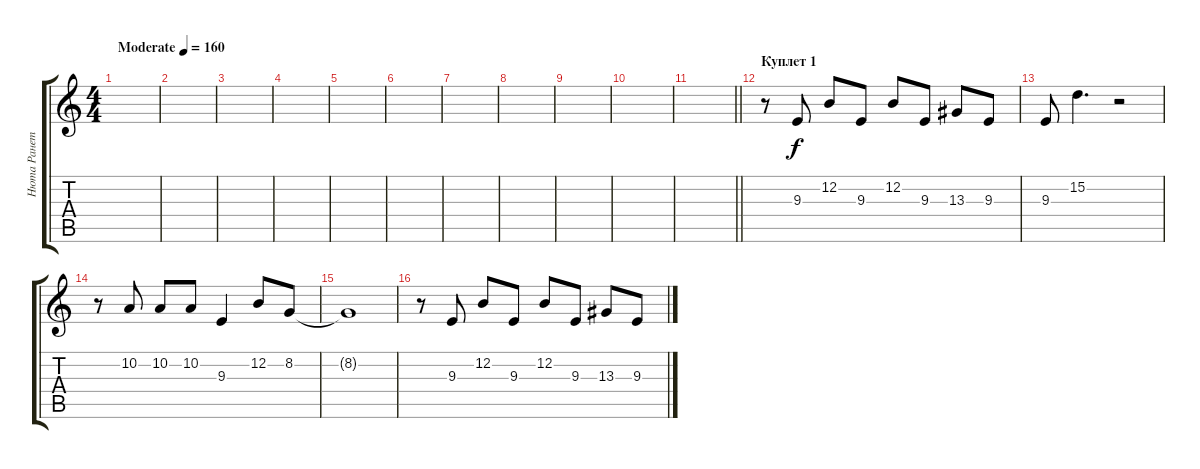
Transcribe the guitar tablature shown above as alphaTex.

\track ("Нюта Ранетка" "Нюта Ранет") {instrument violin}
\staff {score tabs}
\tuning (E4 B3 G3 D3 A2 E2) {hide}
\ts (4 4)
\tempo (160 "Moderate")
\clef g2
\ks c
|
|
|
|
|
|
|
|
|
|
\barLineRight lightlight
|
\section ("" "Куплет 1")
r.8 9.3.8 12.2.8 9.3.8 12.2.8 9.3.8 13.3.8 9.3.8 |
9.3.8 15.2.4{d} r.2 |
r.8 10.2.8 10.2.8 10.2.8 9.3.4 12.2.8 8.2.8 |
8.2{t}.1 |
r.8 9.3.8 12.2.8 9.3.8 12.2.8 9.3.8 13.3.8 9.3.8
